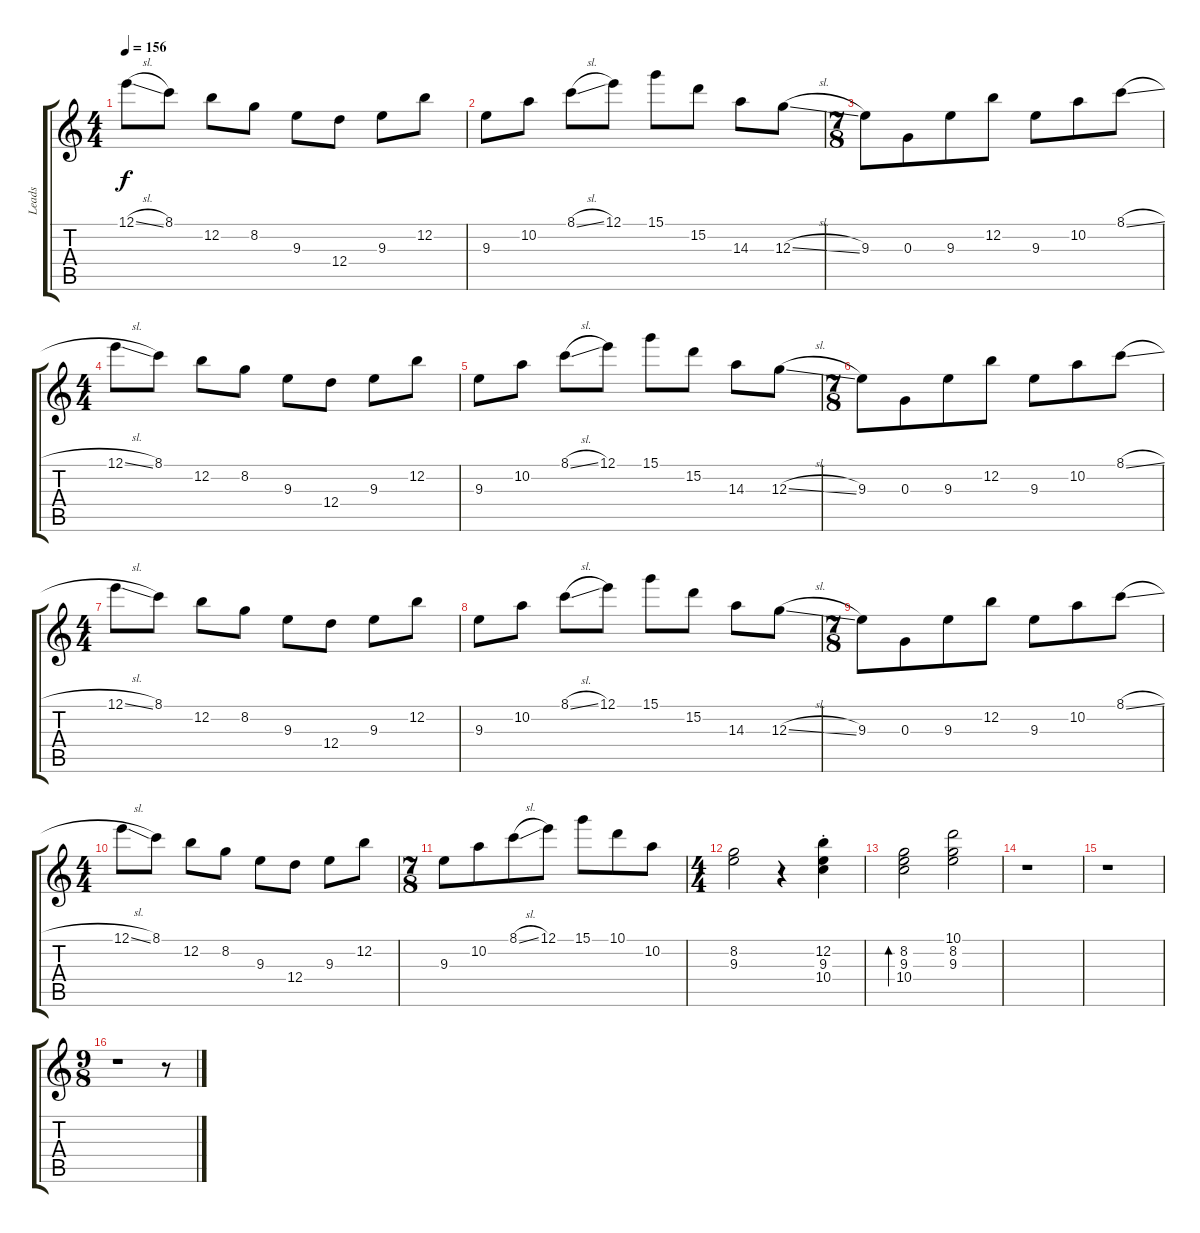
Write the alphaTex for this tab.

\track ("Leads" "Leads") {instrument distortionguitar}
\staff {score tabs}
\tuning (E4 B3 G3 D3 A2 D2) {hide}
\ts (4 4)
\tempo 156
\clef g2
\ks c
12.1{sl}.8{dy f} 8.1.8 12.2.8 8.2.8 9.3.8 12.4.8 9.3.8 12.2.8 |
9.3.8 10.2.8 8.1{sl}.8 12.1.8 15.1.8 15.2.8 14.3.8 12.3{sl}.8 |
\ts (7 8)
9.3.8 0.3.8 9.3.8 12.2.8 9.3.8 10.2.8 8.1{sl}.8 |
\ts (4 4)
12.1{sl}.8 8.1.8 12.2.8 8.2.8 9.3.8 12.4.8 9.3.8 12.2.8 |
9.3.8 10.2.8 8.1{sl}.8 12.1.8 15.1.8 15.2.8 14.3.8 12.3{sl}.8 |
\ts (7 8)
9.3.8 0.3.8 9.3.8 12.2.8 9.3.8 10.2.8 8.1{sl}.8 |
\ts (4 4)
12.1{sl}.8 8.1.8 12.2.8 8.2.8 9.3.8 12.4.8 9.3.8 12.2.8 |
9.3.8 10.2.8 8.1{sl}.8 12.1.8 15.1.8 15.2.8 14.3.8 12.3{sl}.8 |
\ts (7 8)
9.3.8 0.3.8 9.3.8 12.2.8 9.3.8 10.2.8 8.1{sl}.8 |
\ts (4 4)
12.1{sl}.8 8.1.8 12.2.8 8.2.8 9.3.8 12.4.8 9.3.8 12.2.8 |
\ts (7 8)
9.3.8 10.2.8 8.1{sl}.8 12.1.8 15.1.8 10.1.8 10.2.8 |
\ts (4 4)
(8.2 9.3).2 r.4 (12.2{st} 9.3{st} 10.4{st}).4 |
(8.2 9.3 10.4).2{bd 240} (10.1 8.2 9.3).2 |
r.1 |
r.1 |
\ts (9 8)
r.1 r.8
